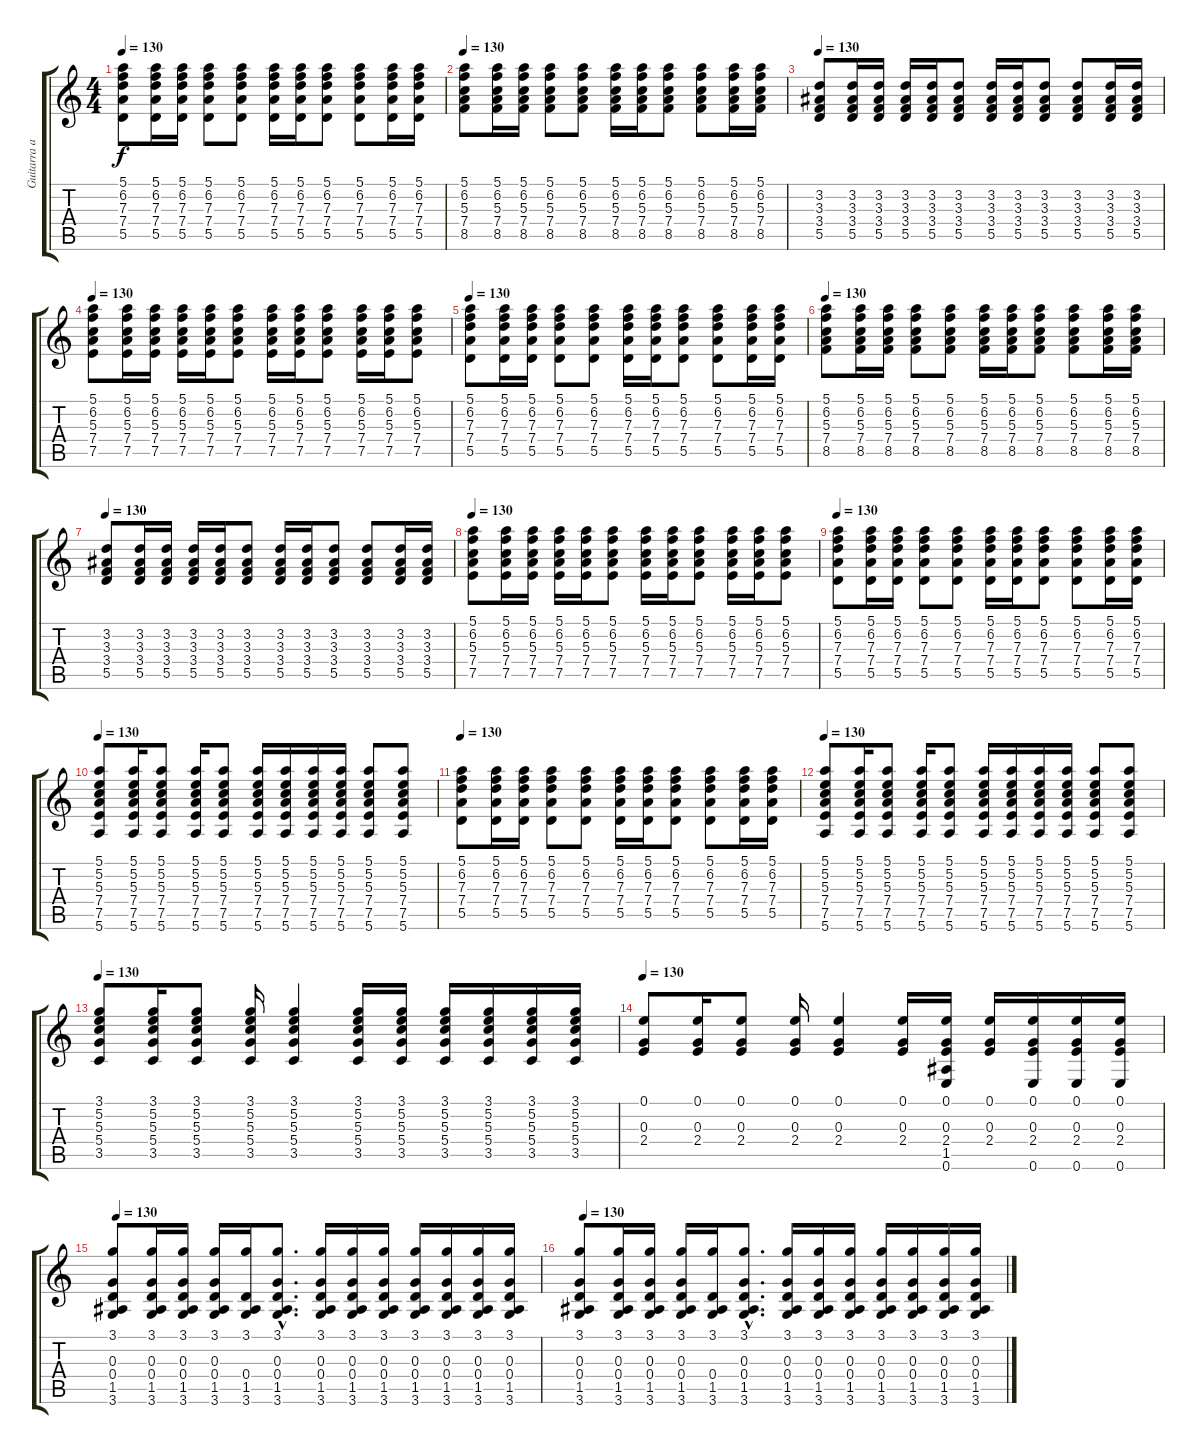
\track ("Guitarra acústica" "Guitarra a") {instrument acousticguitarsteel}
\staff {score tabs}
\tuning (E4 B3 G3 D3 A2 E2) {hide}
\ts (4 4)
\tempo 130
\clef g2
\ks c
(5.1 6.2 7.3 7.4 5.5).8{dy f} (5.1 6.2 7.3 7.4 5.5).16 (5.1 6.2 7.3 7.4 5.5).16 (5.1 6.2 7.3 7.4 5.5).8 (5.1 6.2 7.3 7.4 5.5).8 (5.1 6.2 7.3 7.4 5.5).16 (5.1 6.2 7.3 7.4 5.5).16 (5.1 6.2 7.3 7.4 5.5).8 (5.1 6.2 7.3 7.4 5.5).8 (5.1 6.2 7.3 7.4 5.5).16 (5.1 6.2 7.3 7.4 5.5).16 |
\tempo 130
(5.1 6.2 5.3 7.4 8.5).8 (5.1 6.2 5.3 7.4 8.5).16 (5.1 6.2 5.3 7.4 8.5).16 (5.1 6.2 5.3 7.4 8.5).8 (5.1 6.2 5.3 7.4 8.5).8 (5.1 6.2 5.3 7.4 8.5).16 (5.1 6.2 5.3 7.4 8.5).16 (5.1 6.2 5.3 7.4 8.5).8 (5.1 6.2 5.3 7.4 8.5).8 (5.1 6.2 5.3 7.4 8.5).16 (5.1 6.2 5.3 7.4 8.5).16 |
\tempo 130
(3.2 3.3 3.4 5.5).8 (3.2 3.3 3.4 5.5).16 (3.2 3.3 3.4 5.5).16 (3.2 3.3 3.4 5.5).16 (3.2 3.3 3.4 5.5).16 (3.2 3.3 3.4 5.5).8 (3.2 3.3 3.4 5.5).16 (3.2 3.3 3.4 5.5).16 (3.2 3.3 3.4 5.5).8 (3.2 3.3 3.4 5.5).8 (3.2 3.3 3.4 5.5).16 (3.2 3.3 3.4 5.5).16 |
\tempo 130
(5.1 6.2 5.3 7.4 7.5).8 (5.1 6.2 5.3 7.4 7.5).16 (5.1 6.2 5.3 7.4 7.5).16 (5.1 6.2 5.3 7.4 7.5).16 (5.1 6.2 5.3 7.4 7.5).16 (5.1 6.2 5.3 7.4 7.5).8 (5.1 6.2 5.3 7.4 7.5).16 (5.1 6.2 5.3 7.4 7.5).16 (5.1 6.2 5.3 7.4 7.5).8 (5.1 6.2 5.3 7.4 7.5).16 (5.1 6.2 5.3 7.4 7.5).16 (5.1 6.2 5.3 7.4 7.5).8 |
\tempo 130
(5.1 6.2 7.3 7.4 5.5).8 (5.1 6.2 7.3 7.4 5.5).16 (5.1 6.2 7.3 7.4 5.5).16 (5.1 6.2 7.3 7.4 5.5).8 (5.1 6.2 7.3 7.4 5.5).8 (5.1 6.2 7.3 7.4 5.5).16 (5.1 6.2 7.3 7.4 5.5).16 (5.1 6.2 7.3 7.4 5.5).8 (5.1 6.2 7.3 7.4 5.5).8 (5.1 6.2 7.3 7.4 5.5).16 (5.1 6.2 7.3 7.4 5.5).16 |
\tempo 130
(5.1 6.2 5.3 7.4 8.5).8 (5.1 6.2 5.3 7.4 8.5).16 (5.1 6.2 5.3 7.4 8.5).16 (5.1 6.2 5.3 7.4 8.5).8 (5.1 6.2 5.3 7.4 8.5).8 (5.1 6.2 5.3 7.4 8.5).16 (5.1 6.2 5.3 7.4 8.5).16 (5.1 6.2 5.3 7.4 8.5).8 (5.1 6.2 5.3 7.4 8.5).8 (5.1 6.2 5.3 7.4 8.5).16 (5.1 6.2 5.3 7.4 8.5).16 |
\tempo 130
(3.2 3.3 3.4 5.5).8 (3.2 3.3 3.4 5.5).16 (3.2 3.3 3.4 5.5).16 (3.2 3.3 3.4 5.5).16 (3.2 3.3 3.4 5.5).16 (3.2 3.3 3.4 5.5).8 (3.2 3.3 3.4 5.5).16 (3.2 3.3 3.4 5.5).16 (3.2 3.3 3.4 5.5).8 (3.2 3.3 3.4 5.5).8 (3.2 3.3 3.4 5.5).16 (3.2 3.3 3.4 5.5).16 |
\tempo 130
(5.1 6.2 5.3 7.4 7.5).8 (5.1 6.2 5.3 7.4 7.5).16 (5.1 6.2 5.3 7.4 7.5).16 (5.1 6.2 5.3 7.4 7.5).16 (5.1 6.2 5.3 7.4 7.5).16 (5.1 6.2 5.3 7.4 7.5).8 (5.1 6.2 5.3 7.4 7.5).16 (5.1 6.2 5.3 7.4 7.5).16 (5.1 6.2 5.3 7.4 7.5).8 (5.1 6.2 5.3 7.4 7.5).16 (5.1 6.2 5.3 7.4 7.5).16 (5.1 6.2 5.3 7.4 7.5).8 |
\tempo 130
(5.1 6.2 7.3 7.4 5.5).8 (5.1 6.2 7.3 7.4 5.5).16 (5.1 6.2 7.3 7.4 5.5).16 (5.1 6.2 7.3 7.4 5.5).8 (5.1 6.2 7.3 7.4 5.5).8 (5.1 6.2 7.3 7.4 5.5).16 (5.1 6.2 7.3 7.4 5.5).16 (5.1 6.2 7.3 7.4 5.5).8 (5.1 6.2 7.3 7.4 5.5).8 (5.1 6.2 7.3 7.4 5.5).16 (5.1 6.2 7.3 7.4 5.5).16 |
\tempo 130
(5.1 5.2 5.3 7.4 7.5 5.6).8 (5.1 5.2 5.3 7.4 7.5 5.6).16 (5.1 5.2 5.3 7.4 7.5 5.6).8 (5.1 5.2 5.3 7.4 7.5 5.6).16 (5.1 5.2 5.3 7.4 7.5 5.6).8 (5.1 5.2 5.3 7.4 7.5 5.6).16 (5.1 5.2 5.3 7.4 7.5 5.6).16 (5.1 5.2 5.3 7.4 7.5 5.6).16 (5.1 5.2 5.3 7.4 7.5 5.6).16 (5.1 5.2 5.3 7.4 7.5 5.6).8 (5.1 5.2 5.3 7.4 7.5 5.6).8 |
\tempo 130
(5.1 6.2 7.3 7.4 5.5).8 (5.1 6.2 7.3 7.4 5.5).16 (5.1 6.2 7.3 7.4 5.5).16 (5.1 6.2 7.3 7.4 5.5).8 (5.1 6.2 7.3 7.4 5.5).8 (5.1 6.2 7.3 7.4 5.5).16 (5.1 6.2 7.3 7.4 5.5).16 (5.1 6.2 7.3 7.4 5.5).8 (5.1 6.2 7.3 7.4 5.5).8 (5.1 6.2 7.3 7.4 5.5).16 (5.1 6.2 7.3 7.4 5.5).16 |
\tempo 130
(5.1 5.2 5.3 7.4 7.5 5.6).8 (5.1 5.2 5.3 7.4 7.5 5.6).16 (5.1 5.2 5.3 7.4 7.5 5.6).8 (5.1 5.2 5.3 7.4 7.5 5.6).16 (5.1 5.2 5.3 7.4 7.5 5.6).8 (5.1 5.2 5.3 7.4 7.5 5.6).16 (5.1 5.2 5.3 7.4 7.5 5.6).16 (5.1 5.2 5.3 7.4 7.5 5.6).16 (5.1 5.2 5.3 7.4 7.5 5.6).16 (5.1 5.2 5.3 7.4 7.5 5.6).8 (5.1 5.2 5.3 7.4 7.5 5.6).8 |
\tempo 130
(3.1 5.2 5.3 5.4 3.5).8 (3.1 5.2 5.3 5.4 3.5).16 (3.1 5.2 5.3 5.4 3.5).8 (3.1 5.2 5.3 5.4 3.5).16 (3.1 5.2 5.3 5.4 3.5).4 (3.1 5.2 5.3 5.4 3.5).16 (3.1 5.2 5.3 5.4 3.5).16 (3.1 5.2 5.3 5.4 3.5).16 (3.1 5.2 5.3 5.4 3.5).16 (3.1 5.2 5.3 5.4 3.5).16 (3.1 5.2 5.3 5.4 3.5).16 |
\tempo 130
(0.1 0.3 2.4).8 (0.1 0.3 2.4).16 (0.1 0.3 2.4).8 (0.1 0.3 2.4).16 (0.1 0.3 2.4).4 (0.1 0.3 2.4).16 (0.1 0.3 2.4 1.5 0.6).16 (0.1 0.3 2.4).16 (0.1 0.3 2.4 0.6).16 (0.1 0.3 2.4 0.6).16 (0.1 0.3 2.4 0.6).16 |
\tempo 130
(3.1 0.3 0.4 1.5 3.6).8 (3.1 0.3 0.4 1.5 3.6).16 (3.1 0.3 0.4 1.5 3.6).16 (3.1 0.3 0.4 1.5 3.6).16 (3.1 0.4 1.5 3.6).16 (3.1{hac} 0.3{hac} 0.4{hac} 1.5{hac} 3.6{hac}).8{d} (3.1 0.3 0.4 1.5 3.6).16 (3.1 0.3 0.4 1.5 3.6).16 (3.1 0.3 0.4 1.5 3.6).16 (3.1 0.3 0.4 1.5 3.6).16 (3.1 0.3 0.4 1.5 3.6).16 (3.1 0.3 0.4 1.5 3.6).16 (3.1 0.3 0.4 1.5 3.6).16 |
\tempo 130
(3.1 0.3 0.4 1.5 3.6).8 (3.1 0.3 0.4 1.5 3.6).16 (3.1 0.3 0.4 1.5 3.6).16 (3.1 0.3 0.4 1.5 3.6).16 (3.1 0.4 1.5 3.6).16 (3.1{hac} 0.3{hac} 0.4{hac} 1.5{hac} 3.6{hac}).8{d} (3.1 0.3 0.4 1.5 3.6).16 (3.1 0.3 0.4 1.5 3.6).16 (3.1 0.3 0.4 1.5 3.6).16 (3.1 0.3 0.4 1.5 3.6).16 (3.1 0.3 0.4 1.5 3.6).16 (3.1 0.3 0.4 1.5 3.6).16 (3.1 0.3 0.4 1.5 3.6).16
